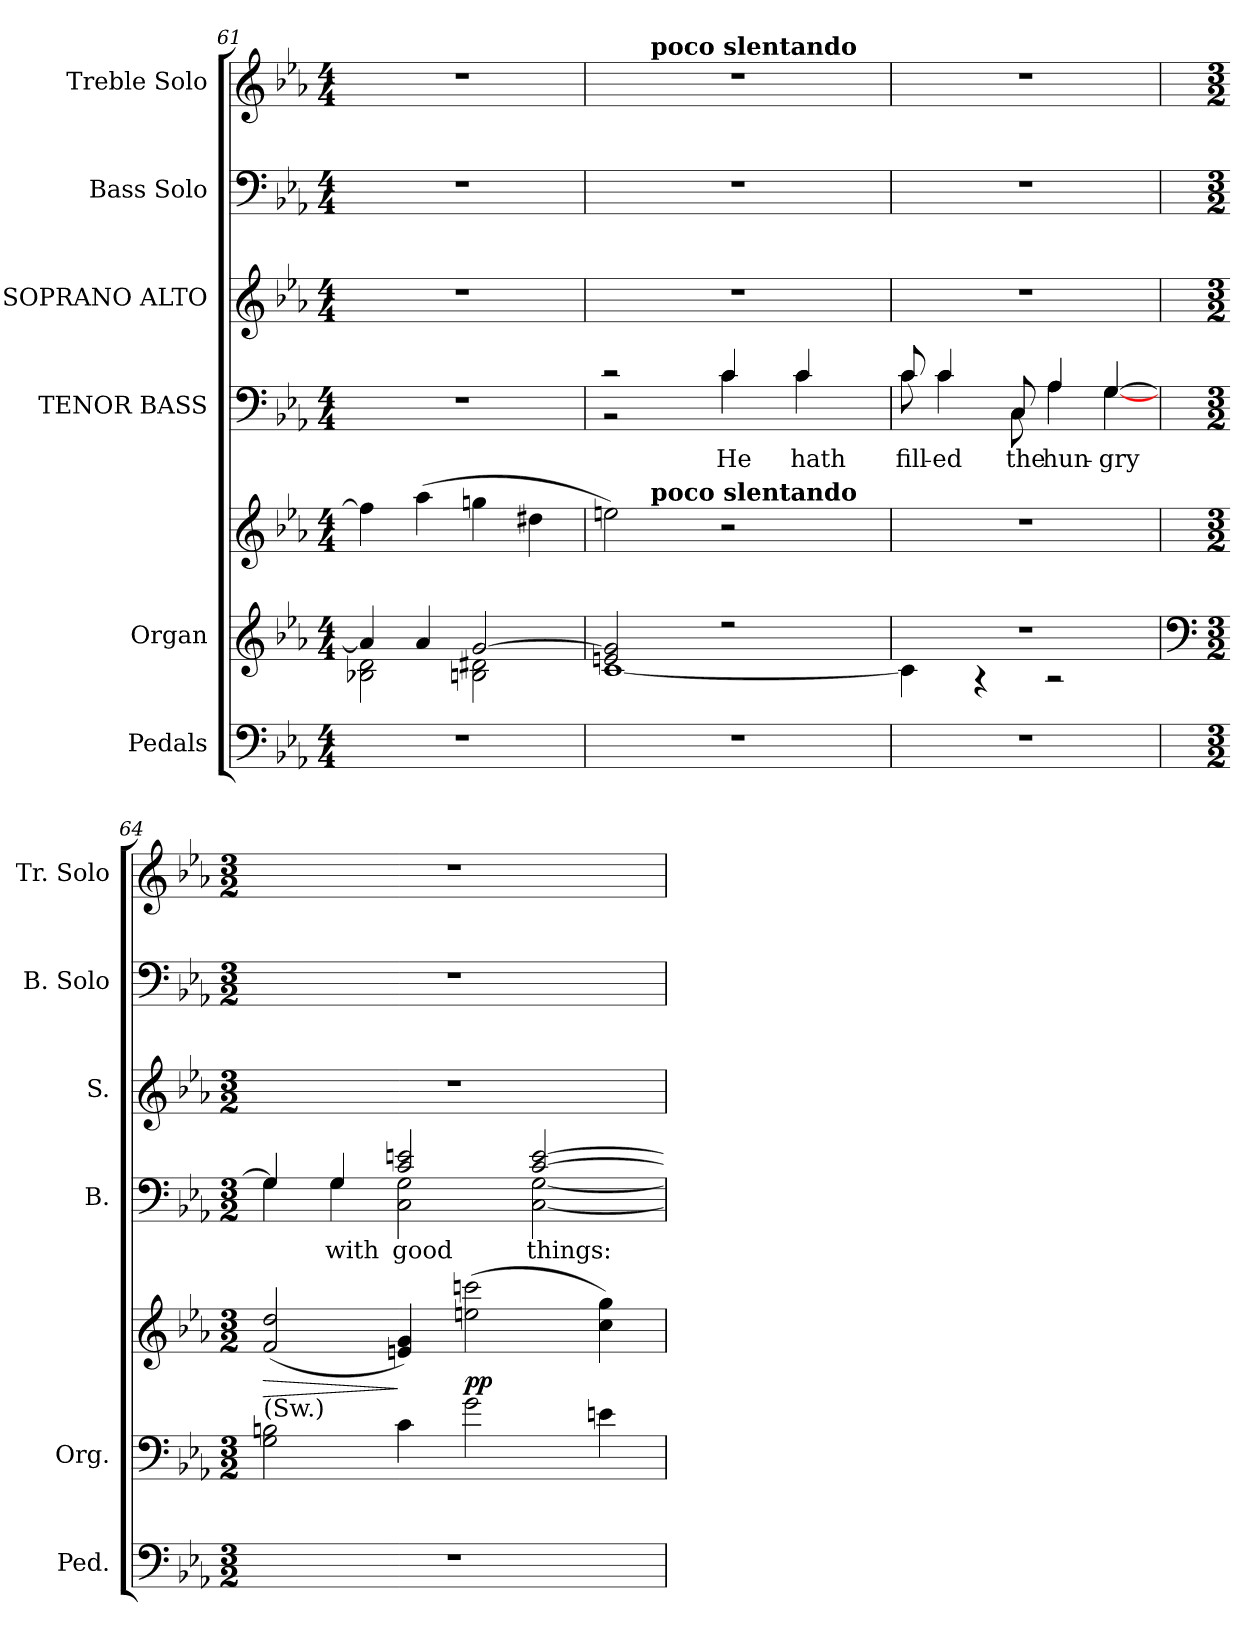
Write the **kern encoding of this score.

**kern	**kern	**kern	**dynam	**kern	**text	**kern	**kern	**kern
*part6	*part5	*part5	*part5	*part4	*part4	*part3	*part2	*part1
*staff7	*staff6	*staff5	*staff5/6	*staff4	*staff4	*staff3	*staff2	*staff1
*I"Pedals	*I"Organ	*	*	*I"TENOR BASS	*	*I"SOPRANO ALTO	*I"Bass Solo	*I"Treble Solo
*I'Ped.	*I'Org.	*	*	*I'B.	*	*I'S.	*I'B. Solo	*I'Tr. Solo
*clefF4	*clefG2	*clefG2	*	*clefF4	*	*clefG2	*clefF4	*clefG2
*k[b-e-a-]	*k[b-e-a-]	*k[b-e-a-]	*	*k[b-e-a-]	*	*k[b-e-a-]	*k[b-e-a-]	*k[b-e-a-]
*E-:	*E-:	*E-:	*	*E-:	*	*E-:	*E-:	*E-:
*M4/4	*M4/4	*M4/4	*	*M4/4	*	*M4/4	*M4/4	*M4/4
=61	=61	=61	=61	=61	=61	=61	=61	=61
*	*^	*	*	*	*	*	*	*
1r	4a-i/]	2B-Xi\ 2di	4ffi\]	.	1r	.	1r	1r	1r
.	4a-i/	.	(4aa-i\	.	.	.	.	.	.
.	[2gi/	2Bni\ 2d#Xi	4ggni\	.	.	.	.	.	.
.	.	.	4dd#Xi\	.	.	.	.	.	.
=62	=62	=62	=62	=62	=62	=62	=62	=62	=62
*	*	*	*^	*	*^	*	*	*	*^
1r	2eni/ 2gi]	[1ci	2eeni\)	8ryy	.	2r	2r	.	1r	1r	1r	8ryy
.	.	.	.	128ryy	.	.	.	.	.	.	.	128ryy
.	.	.	.	512.ryy	.	.	.	.	.	.	.	512.ryy
!	!	!	!	!	!	!	!	!	!	!	!	!LO:TX:a:B:t=poco slentando
!	!	!	!	!LO:TX:a:B:t=poco slentando	!	!	!	!	!	!	!	!
.	.	.	.	2ryy	.	.	.	.	.	.	.	2ryy
!	!	!	!	!	!	!	!	!LO:LY:a:color=#000000	!	!	!	!
.	2r	.	2r	.	.	4ci/	4ci\	He	.	.	.	.
.	.	.	.	4ryy	.	.	.	.	.	.	.	4ryy
!	!	!	!	!	!	!	!	!LO:LY:a:color=#000000	!	!	!	!
.	.	.	.	.	.	4ci/	4ci\	hath	.	.	.	.
.	.	.	.	16ryy	.	.	.	.	.	.	.	16ryy
.	.	.	.	32ryy	.	.	.	.	.	.	.	32ryy
.	.	.	.	64ryy	.	.	.	.	.	.	.	64ryy
.	.	.	.	256ryy	.	.	.	.	.	.	.	256ryy
.	.	.	.	1024ryy	.	.	.	.	.	.	.	1024ryy
*	*	*	*v	*v	*	*	*	*	*	*	*v	*v
=63	=63	=63	=63	=63	=63	=63	=63	=63	=63	=63
*	*	*	*^	*	*	*	*	*	*	*^
!	!	!	!	!	!	!	!	!LO:LY:a:color=#000000	!	!	!	!
*	*	*	*v	*v	*	*	*	*	*	*	*v	*v
1r	1r	4ci\]	1r	.	8ci/	8ci\	fill-	1r	1r	1r
!	!	!	!	!	!	!	!LO:LY:a:color=#000000	!	!	!
.	.	.	.	.	4ci/	4ci\	-ed	.	.	.
.	.	4r	.	.	.	.	.	.	.	.
!	!	!	!	!	!	!	!LO:LY:a:color=#000000	!	!	!
.	.	.	.	.	8Ci/	8Ci\	the	.	.	.
!	!	!	!	!	!	!	!LO:LY:a:color=#000000	!	!	!
.	.	2r	.	.	4A-i/	4A-i\	hun-	.	.	.
!	!	!	!	!	!	!	!LO:LY:a:color=#000000	!	!	!
.	.	.	.	.	[4Gi/	[4Gi\	-gry	.	.	.
*	*v	*v	*	*	*	*	*	*	*	*
!!LO:LB:g=z
=64	=64	=64	=64	=64	=64	=64	=64	=64	=64
*	*clefF4	*	*	*	*	*	*	*	*
*M3/2	*M3/2	*M3/2	*	*M3/2	*	*	*M3/2	*M3/2	*M3/2
!	!LO:TX:a:t=(Sw.)	!	!	!	!	!	!	!	!
!LO:N:vis=1	!	!	!LO:HP:b	!	!	!	!LO:N:vis=1	!LO:N:vis=1	!LO:N:vis=1
1.r	2Gi\ 2Bni	(2fi/ 2ddi	>	4Gi/]	4Gi\	.	1.r	1.r	1.r
!	!	!	!	!	!	!LO:LY:a:color=#000000	!	!	!
.	.	.	.	4Gi/	4Gi\	with	.	.	.
!	!	!	!	!	!	!LO:LY:a:color=#000000	!	!	!
.	4ci\	4eni/ 4gi)	]	2ci/ 2eni	2Ci\ 2Gi	good	.	.	.
.	2gi\	(2eeni\ 2cccni	pp	.	.	.	.	.	.
!	!	!	!	!	!	!LO:LY:a:color=#000000	!	!	!
.	.	.	.	[2ci/ [2ei	[2Ci\ [2Gi	things:	.	.	.
.	4eni\	4cci\ 4ggi)	.	.	.	.	.	.	.
*	*	*	*	*v	*v	*	*	*	*
=	=	=	=	=	=	=	=	=
*-	*-	*-	*-	*-	*-	*-	*-	*-
